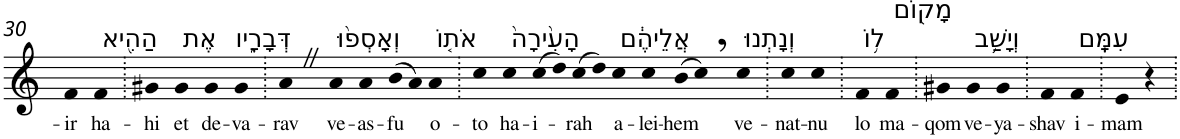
**kern	**text
*part1	*part1
*staff1	*staff1
*I"Piano	*
*I'Pno	*
!!LO:PB:g=z
*clefG2	*
*k[]	*
=30	=30
!	!LO:LY:b
4f	-ir
!LO:TX:a:t=הַהִ֖יא	!
!	!LO:LY:b
4f	ha-
=31.	=31.
!	!LO:LY:b
4g#X	-hi
!LO:TX:a:t=אֶת	!
!	!LO:LY:b
4g#	et
!LO:TX:a:t=דְּבָרָ֑יו	!
!	!LO:LY:b
4g#	de-
!	!LO:LY:b
4g#	-va-
=32.	=32.
!	!LO:LY:b
4aZ	-rav
!LO:TX:a:t=וְאָסְפ֨וּ	!
!	!LO:LY:b
4a	ve-
!	!LO:LY:b
4a	-as-
!	!LO:LY:b
(>8b	-fu
8a)	.
!LO:TX:a:t=אֹת֤וֹ	!
!	!LO:LY:b
4a	o-
=33.	=33.
!	!LO:LY:b
4cc	-to
!LO:TX:a:t=הָעִ֙ירָה֙	!
!	!LO:LY:b
4cc	ha-
!	!LO:LY:b
(>8cc	-i-
8dd)	.
!	!LO:LY:b
(>8cc	-rah
8dd)	.
!LO:TX:a:t=אֲלֵיהֶ֔ם	!
!	!LO:LY:b
4cc	a-
!	!LO:LY:b
4cc	-lei-
!	!LO:LY:b
(>8b	-hem
8cc,)	.
!LO:TX:a:t=וְנָתְנוּ	!
!	!LO:LY:b
4cc	ve-
=34.	=34.
!	!LO:LY:b
4cc	-nat-
!	!LO:LY:b
4cc	-nu
=35.	=35.
!LO:TX:a:t=ל֥וֹ	!
!	!LO:LY:b
4f	lo
!LO:TX:a:t=מָק֖וֹם	!
!	!LO:LY:b
4f	ma-
=36.	=36.
!	!LO:LY:b
4g#X	-qom
!LO:TX:a:t=וְיָשַׁ֥ב	!
!	!LO:LY:b
4g#	ve-
!	!LO:LY:b
4g#	-ya-
=37.	=37.
!	!LO:LY:b
4f	-shav
!LO:TX:a:t=עִמָּֽם	!
!	!LO:LY:b
4f	i-
=38.	=38.
!	!LO:LY:b
4e	-mam
4r	.
=.	=.
*-	*-
